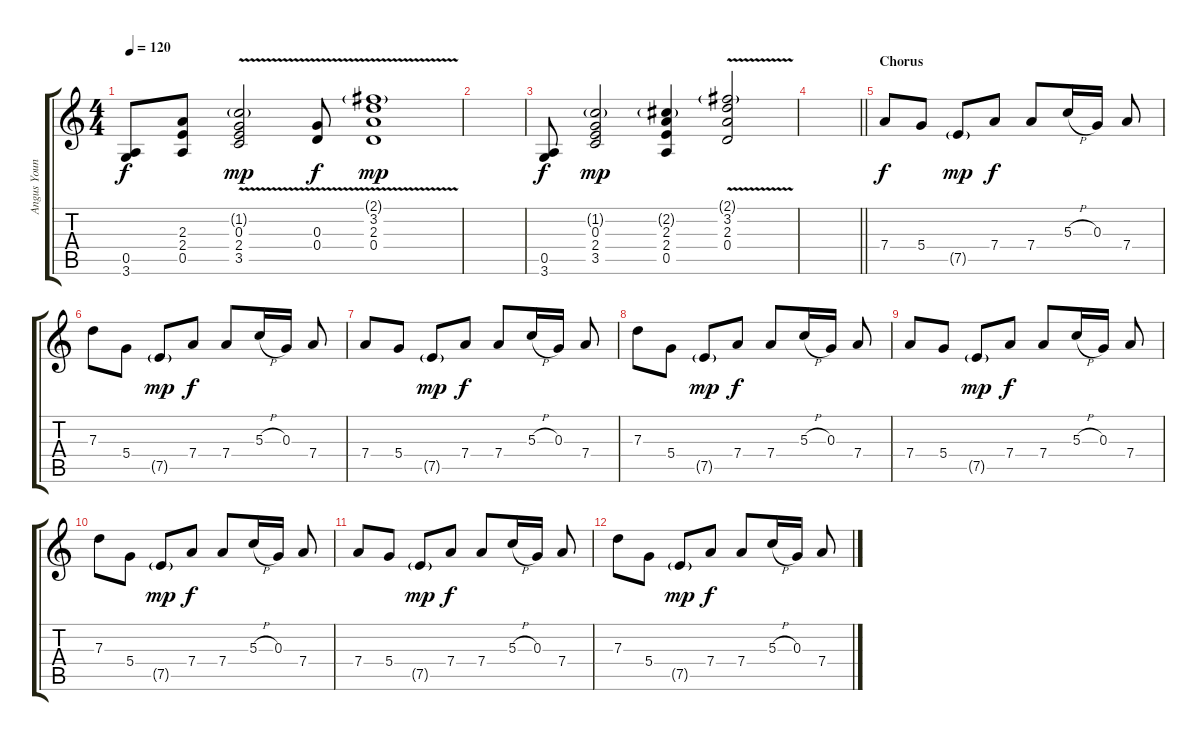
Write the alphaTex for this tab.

\track ("Angus Young" "Angus Youn") {instrument overdrivenguitar}
\staff {score tabs}
\tuning (E4 B3 G3 D3 A2 E2) {hide}
\ts (4 4)
\tempo 120
\clef g2
\ks c
(0.5 3.6).8{dy f} (2.3 2.4 0.5).8 (1.2{g} 0.3 2.4 3.5{v}).2{dy mp} (0.3{v} 0.4).8{dy f} (2.1{g} 3.2 2.3{v} 0.4).1{dy mp} |
|
(0.5 3.6).8{dy f} (1.2{g} 0.3 2.4 3.5).2{dy mp} (2.2{g} 2.3 2.4 0.5).4 (2.1{g} 3.2 2.3 0.4{v}).2 |
\barLineRight lightlight
|
\section ("" "Chorus")
7.4.8{dy f} 5.4.8 7.5{g}.8{dy mp} 7.4.8{dy f} 7.4.8 5.3{h}.16 0.3.16 7.4.8 |
7.3.8 5.4.8 7.5{g}.8{dy mp} 7.4.8{dy f} 7.4.8 5.3{h}.16 0.3.16 7.4.8 |
7.4.8 5.4.8 7.5{g}.8{dy mp} 7.4.8{dy f} 7.4.8 5.3{h}.16 0.3.16 7.4.8 |
7.3.8 5.4.8 7.5{g}.8{dy mp} 7.4.8{dy f} 7.4.8 5.3{h}.16 0.3.16 7.4.8 |
7.4.8 5.4.8 7.5{g}.8{dy mp} 7.4.8{dy f} 7.4.8 5.3{h}.16 0.3.16 7.4.8 |
7.3.8 5.4.8 7.5{g}.8{dy mp} 7.4.8{dy f} 7.4.8 5.3{h}.16 0.3.16 7.4.8 |
7.4.8 5.4.8 7.5{g}.8{dy mp} 7.4.8{dy f} 7.4.8 5.3{h}.16 0.3.16 7.4.8 |
7.3.8 5.4.8 7.5{g}.8{dy mp} 7.4.8{dy f} 7.4.8 5.3{h}.16 0.3.16 7.4.8
